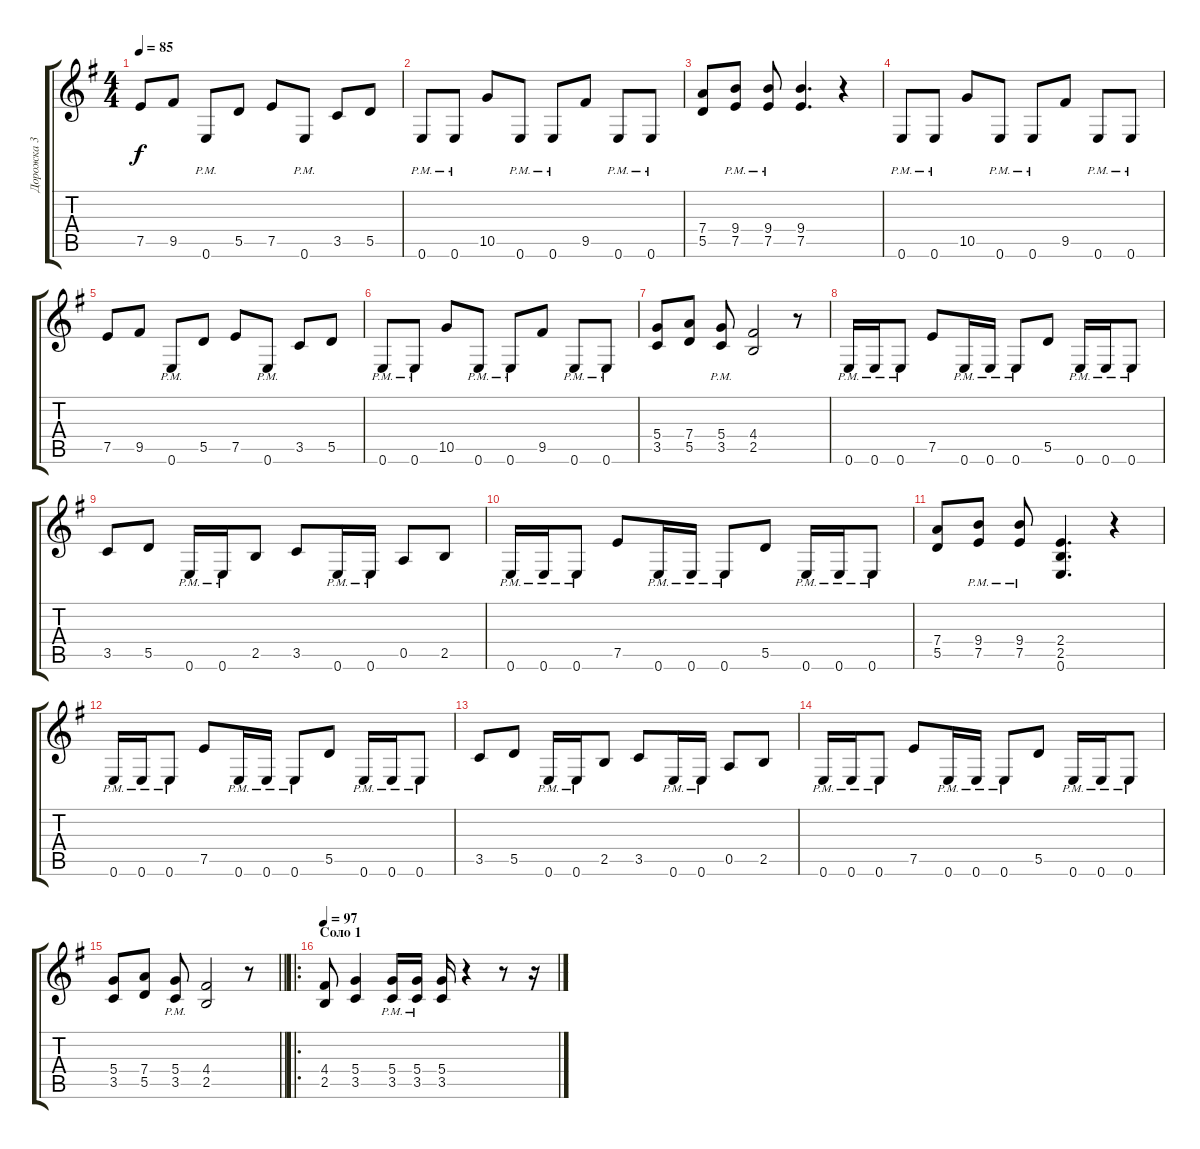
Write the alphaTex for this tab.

\track ("Дорожка 3" "Дорожка 3") {instrument overdrivenguitar}
\staff {score tabs}
\tuning (E4 B3 G3 D3 A2 E2) {hide}
\ts (4 4)
\tempo 85
\clef g2
\ks eminor
7.5.8{dy f} 9.5.8 0.6{pm}.8 5.5.8 7.5.8 0.6{pm}.8 3.5.8 5.5.8 |
0.6{pm}.8 0.6{pm}.8 10.5.8 0.6{pm}.8 0.6{pm}.8 9.5.8 0.6{pm}.8 0.6{pm}.8 |
(7.4 5.5).8 (9.4{pm} 7.5{pm}).8 (9.4{pm} 7.5{pm}).8 (9.4 7.5).4{d} r.4 |
0.6{pm}.8 0.6{pm}.8 10.5.8 0.6{pm}.8 0.6{pm}.8 9.5.8 0.6{pm}.8 0.6{pm}.8 |
7.5.8 9.5.8 0.6{pm}.8 5.5.8 7.5.8 0.6{pm}.8 3.5.8 5.5.8 |
0.6{pm}.8 0.6{pm}.8 10.5.8 0.6{pm}.8 0.6{pm}.8 9.5.8 0.6{pm}.8 0.6{pm}.8 |
(5.4 3.5).8 (7.4 5.5).8 (5.4{pm} 3.5{pm}).8 (4.4 2.5).2 r.8 |
0.6{pm}.16 0.6{pm}.16 0.6{pm}.8 7.5.8 0.6{pm}.16 0.6{pm}.16 0.6{pm}.8 5.5.8 0.6{pm}.16 0.6{pm}.16 0.6{pm}.8 |
3.5.8 5.5.8 0.6{pm}.16 0.6{pm}.16 2.5.8 3.5.8 0.6{pm}.16 0.6{pm}.16 0.5.8 2.5.8 |
0.6{pm}.16 0.6{pm}.16 0.6{pm}.8 7.5.8 0.6{pm}.16 0.6{pm}.16 0.6{pm}.8 5.5.8 0.6{pm}.16 0.6{pm}.16 0.6{pm}.8 |
(7.4 5.5).8 (9.4{pm} 7.5{pm}).8 (9.4{pm} 7.5{pm}).8 (2.4 2.5 0.6).4{d} r.4 |
0.6{pm}.16 0.6{pm}.16 0.6{pm}.8 7.5.8 0.6{pm}.16 0.6{pm}.16 0.6{pm}.8 5.5.8 0.6{pm}.16 0.6{pm}.16 0.6{pm}.8 |
3.5.8 5.5.8 0.6{pm}.16 0.6{pm}.16 2.5.8 3.5.8 0.6{pm}.16 0.6{pm}.16 0.5.8 2.5.8 |
0.6{pm}.16 0.6{pm}.16 0.6{pm}.8 7.5.8 0.6{pm}.16 0.6{pm}.16 0.6{pm}.8 5.5.8 0.6{pm}.16 0.6{pm}.16 0.6{pm}.8 |
\barLineRight lightlight
(5.4 3.5).8 (7.4 5.5).8 (5.4{pm} 3.5{pm}).8 (4.4 2.5).2 r.8 |
\ro
\section ("" "Соло 1")
\tempo 97
(4.4 2.5).8 (5.4 3.5).4 (5.4{pm} 3.5{pm}).16 (5.4{pm} 3.5{pm}).16 (5.4 3.5).16 r.4 r.8 r.16
